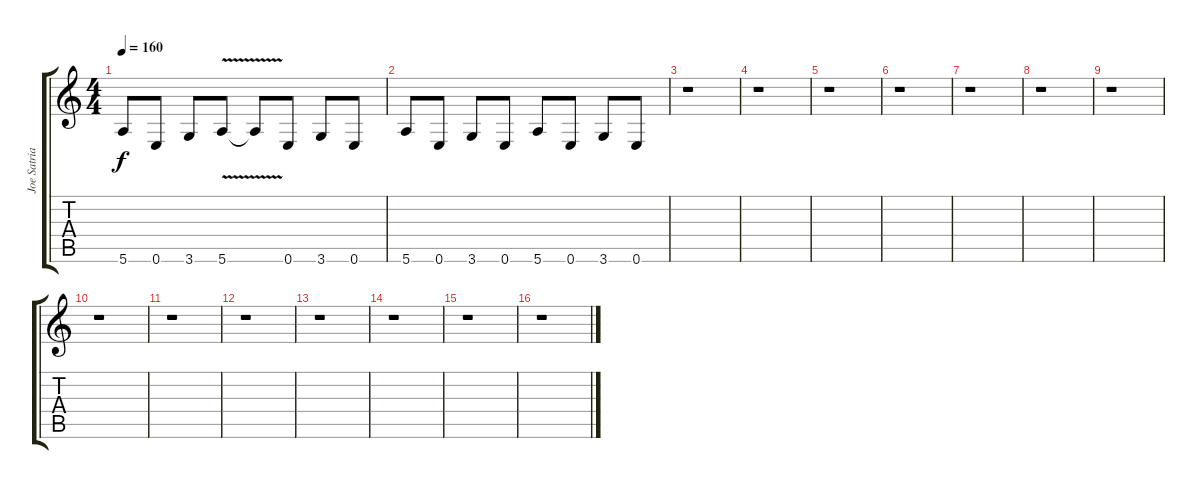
\track ("Joe Satriani rythmique" "Joe Satria") {instrument electricguitarmuted}
\staff {score tabs}
\tuning (E4 B3 G3 D3 A2 E2) {hide}
\ts (4 4)
\tempo 160
\clef g2
\ks c
5.6.8{dy f} 0.6.8 3.6.8 5.6{v}.8 5.6{t}.8 0.6.8 3.6.8 0.6.8 |
5.6.8 0.6.8 3.6.8 0.6.8 5.6.8 0.6.8 3.6.8 0.6.8 |
r.1 |
r.1 |
r.1 |
r.1 |
r.1 |
r.1 |
r.1 |
r.1 |
r.1 |
r.1 |
r.1 |
r.1 |
r.1 |
r.1
